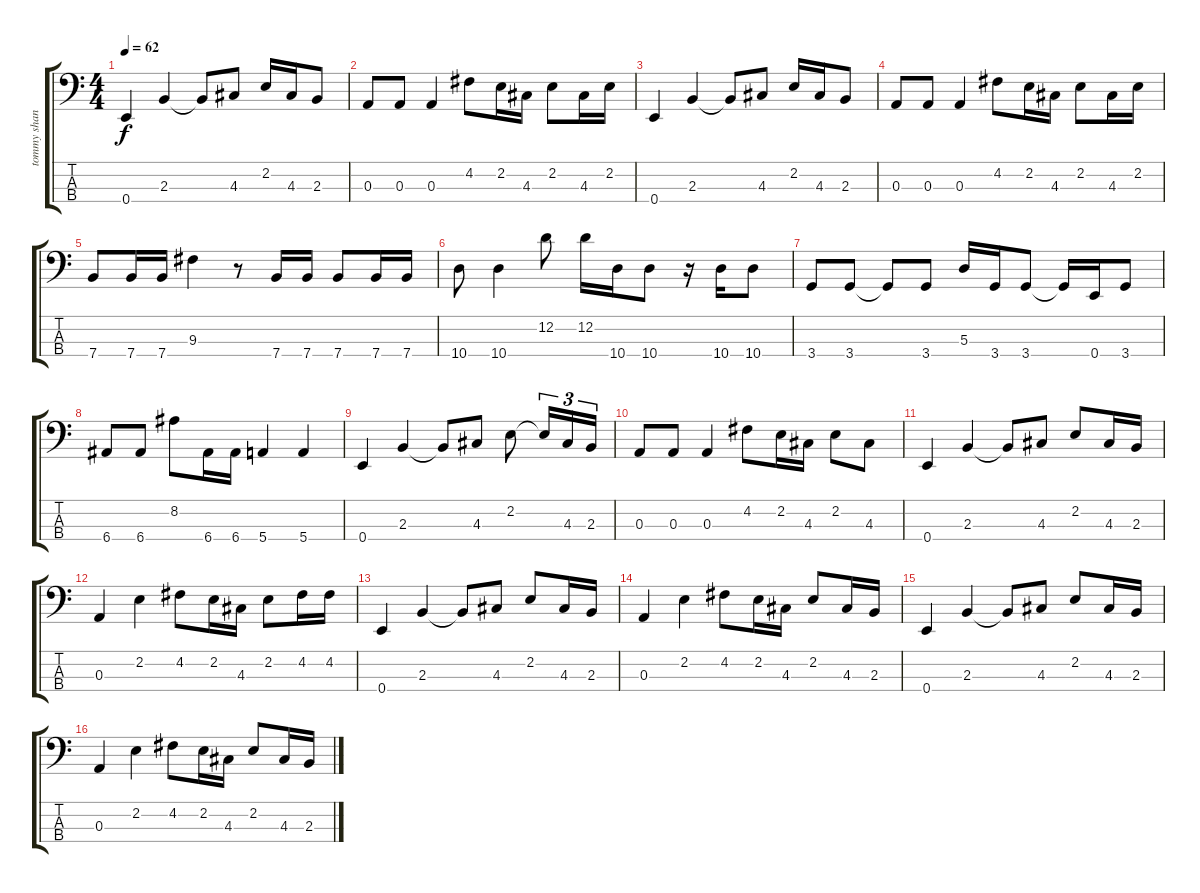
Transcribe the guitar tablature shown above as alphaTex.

\track ("tommy shanon" "tommy shan") {instrument electricbassfinger}
\staff {score tabs}
\tuning (G2 D2 A1 E1) {hide}
\ts (4 4)
\tempo 62
\clef f4
\ks c
0.4.4{dy f} 2.3.4 2.3{t}.8 4.3.8 2.2.16 4.3.16 2.3.8 |
0.3.8 0.3.8 0.3.4 4.2.8 2.2.16 4.3.16 2.2.8 4.3.16 2.2.16 |
0.4.4 2.3.4 2.3{t}.8 4.3.8 2.2.16 4.3.16 2.3.8 |
0.3.8 0.3.8 0.3.4 4.2.8 2.2.16 4.3.16 2.2.8 4.3.16 2.2.16 |
7.4.8 7.4.16 7.4.16 9.3.4 r.8 7.4.16 7.4.16 7.4.8 7.4.16 7.4.16 |
10.4.8 10.4.4 12.2.8 12.2.16 10.4.16 10.4.8 r.16 10.4.16 10.4.8 |
3.4.8 3.4.8 3.4{t}.8 3.4.8 5.3.16 3.4.16 3.4.8 3.4{t}.16 0.4.16 3.4.8 |
6.4.8 6.4.8 8.2.8 6.4.16 6.4.16 5.4.4 5.4.4 |
0.4.4 2.3.4 2.3{t}.8 4.3.8 2.2.8 2.2{t}.16{tu (3 2)} 4.3.16{tu (3 2)} 2.3.16{tu (3 2)} |
0.3.8 0.3.8 0.3.4 4.2.8 2.2.16 4.3.16 2.2.8 4.3.8 |
0.4.4 2.3.4 2.3{t}.8 4.3.8 2.2.8 4.3.16 2.3.16 |
0.3.4 2.2.4 4.2.8 2.2.16 4.3.16 2.2.8 4.2.16 4.2.16 |
0.4.4 2.3.4 2.3{t}.8 4.3.8 2.2.8 4.3.16 2.3.16 |
0.3.4 2.2.4 4.2.8 2.2.16 4.3.16 2.2.8 4.3.16 2.3.16 |
0.4.4 2.3.4 2.3{t}.8 4.3.8 2.2.8 4.3.16 2.3.16 |
0.3.4 2.2.4 4.2.8 2.2.16 4.3.16 2.2.8 4.3.16 2.3.16
